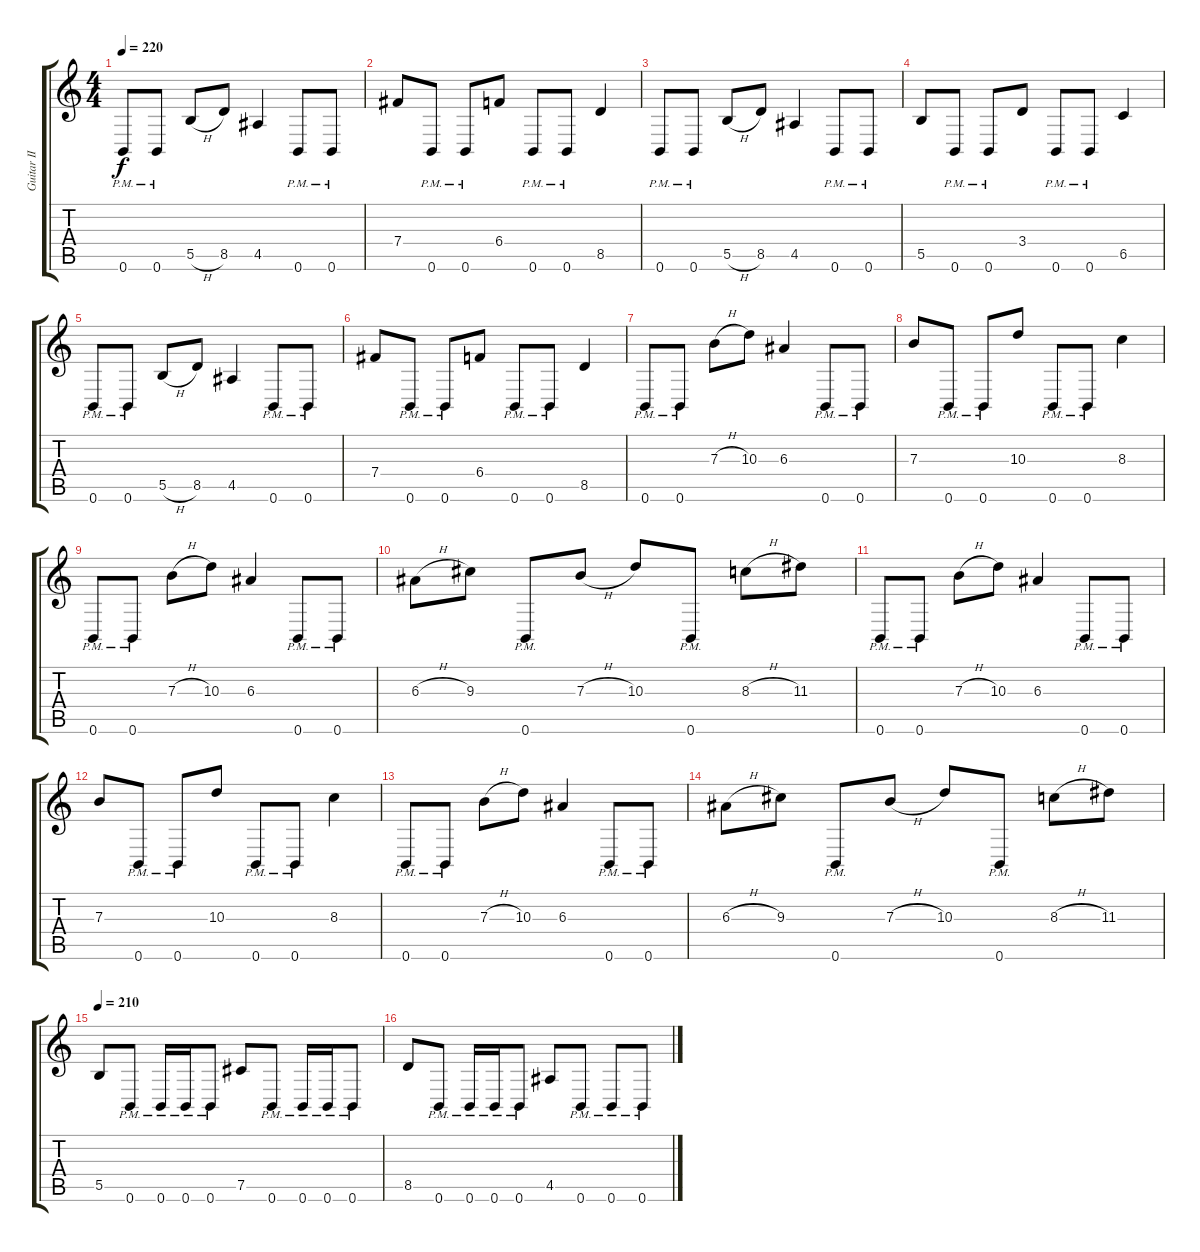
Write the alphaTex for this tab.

\track ("Guitar II" "Guitar II") {instrument distortionguitar}
\staff {score tabs}
\tuning (Db4 Ab3 E3 B2 Gb2 B1) {hide}
\ts (4 4)
\tempo 220
\clef g2
\ks c
0.6{pm}.8{dy f} 0.6{pm}.8 5.5{h}.8 8.5.8 4.5.4 0.6{pm}.8 0.6{pm}.8 |
7.4.8 0.6{pm}.8 0.6{pm}.8 6.4.8 0.6{pm}.8 0.6{pm}.8 8.5.4 |
0.6{pm}.8 0.6{pm}.8 5.5{h}.8 8.5.8 4.5.4 0.6{pm}.8 0.6{pm}.8 |
5.5.8 0.6{pm}.8 0.6{pm}.8 3.4.8 0.6{pm}.8 0.6{pm}.8 6.5.4 |
0.6{pm}.8 0.6{pm}.8 5.5{h}.8 8.5.8 4.5.4 0.6{pm}.8 0.6{pm}.8 |
7.4.8 0.6{pm}.8 0.6{pm}.8 6.4.8 0.6{pm}.8 0.6{pm}.8 8.5.4 |
0.6{pm}.8 0.6{pm}.8 7.3{h}.8 10.3.8 6.3.4 0.6{pm}.8 0.6{pm}.8 |
7.3.8 0.6{pm}.8 0.6{pm}.8 10.3.8 0.6{pm}.8 0.6{pm}.8 8.3.4 |
0.6{pm}.8 0.6{pm}.8 7.3{h}.8 10.3.8 6.3.4 0.6{pm}.8 0.6{pm}.8 |
6.3{h}.8 9.3.8 0.6{pm}.8 7.3{h}.8 10.3.8 0.6{pm}.8 8.3{h}.8 11.3.8 |
0.6{pm}.8 0.6{pm}.8 7.3{h}.8 10.3.8 6.3.4 0.6{pm}.8 0.6{pm}.8 |
7.3.8 0.6{pm}.8 0.6{pm}.8 10.3.8 0.6{pm}.8 0.6{pm}.8 8.3.4 |
0.6{pm}.8 0.6{pm}.8 7.3{h}.8 10.3.8 6.3.4 0.6{pm}.8 0.6{pm}.8 |
6.3{h}.8 9.3.8 0.6{pm}.8 7.3{h}.8 10.3.8 0.6{pm}.8 8.3{h}.8 11.3.8 |
\tempo 210
5.5.8 0.6{pm}.8 0.6{pm}.16 0.6{pm}.16 0.6{pm}.8 7.5.8 0.6{pm}.8 0.6{pm}.16 0.6{pm}.16 0.6{pm}.8 |
8.5.8 0.6{pm}.8 0.6{pm}.16 0.6{pm}.16 0.6{pm}.8 4.5.8 0.6{pm}.8 0.6{pm}.8 0.6{pm}.8
